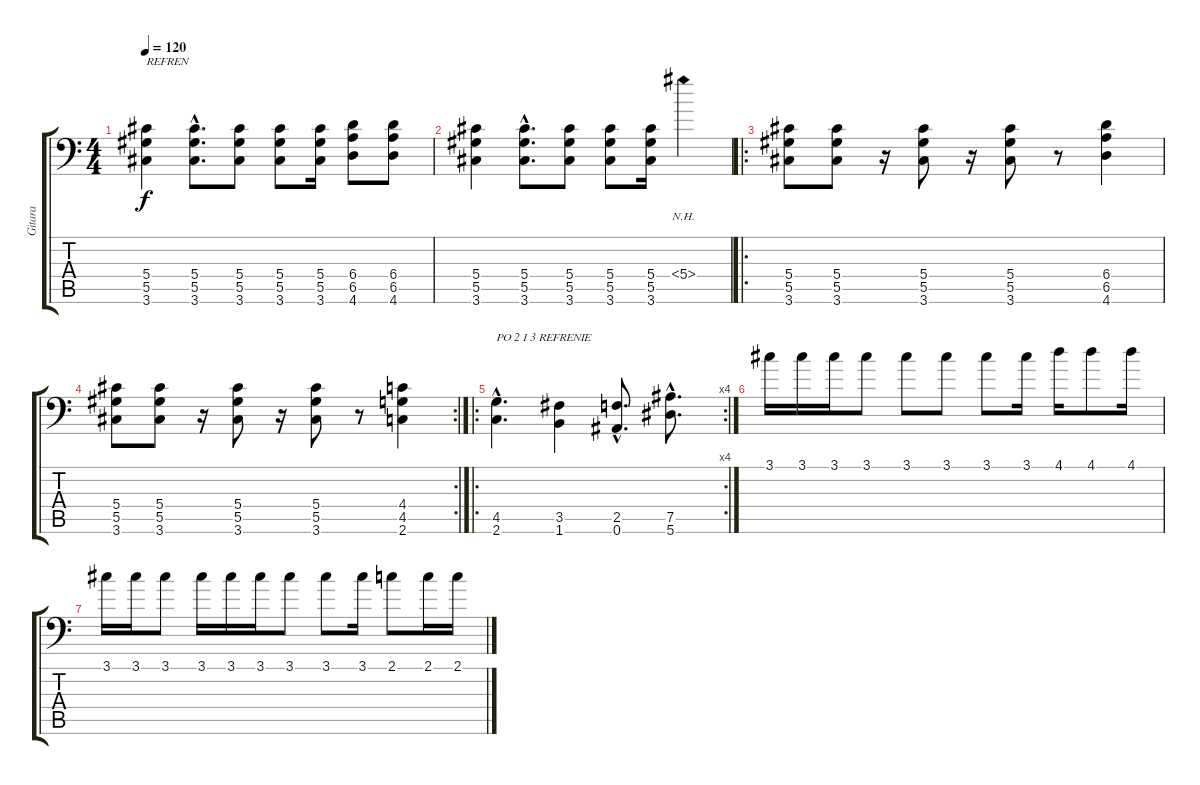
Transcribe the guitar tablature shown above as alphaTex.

\track ("Gitara" "Gitara") {instrument overdrivenguitar}
\staff {score tabs}
\tuning (Bb3 F3 Db3 Ab2 Eb2 Bb1) {hide}
\ts (4 4)
\tempo 120
\clef f4
\ks c
(5.4 5.5 3.6).4{txt "REFREN" dy f} (5.4{hac} 5.5{hac} 3.6{hac}).8{d} (5.4 5.5 3.6).8 (5.4 5.5 3.6).8 (5.4 5.5 3.6).16 (6.4 6.5 4.6).8 (6.4 6.5 4.6).8 |
(5.4 5.5 3.6).4 (5.4{hac} 5.5{hac} 3.6{hac}).8{d} (5.4 5.5 3.6).8 (5.4 5.5 3.6).8 (5.4 5.5 3.6).16 5.4{nh}.4 |
\ro
(5.4 5.5 3.6).8 (5.4 5.5 3.6).8 r.16 (5.4 5.5 3.6).8 r.16 (5.4 5.5 3.6).8 r.8 (6.4 6.5 4.6).4 |
\rc 2
(5.4 5.5 3.6).8 (5.4 5.5 3.6).8 r.16 (5.4 5.5 3.6).8 r.16 (5.4 5.5 3.6).8 r.8 (4.4 4.5 2.6).4 |
\ro
\rc 4
(4.5{hac} 2.6{hac}).4{d txt "PO 2 I 3 REFRENIE"} (3.5 1.6).4 (2.5{hac} 0.6).8{d} (7.5{hac} 5.6{hac}).8{d} |
3.1.16 3.1.16 3.1.16 3.1.8 3.1.8 3.1.8 3.1.8 3.1.16 4.1.16 4.1.8 4.1.16 |
3.1.16 3.1.16 3.1.8 3.1.16 3.1.16 3.1.16 3.1.8 3.1.8 3.1.16 2.1.8 2.1.16 2.1.16
